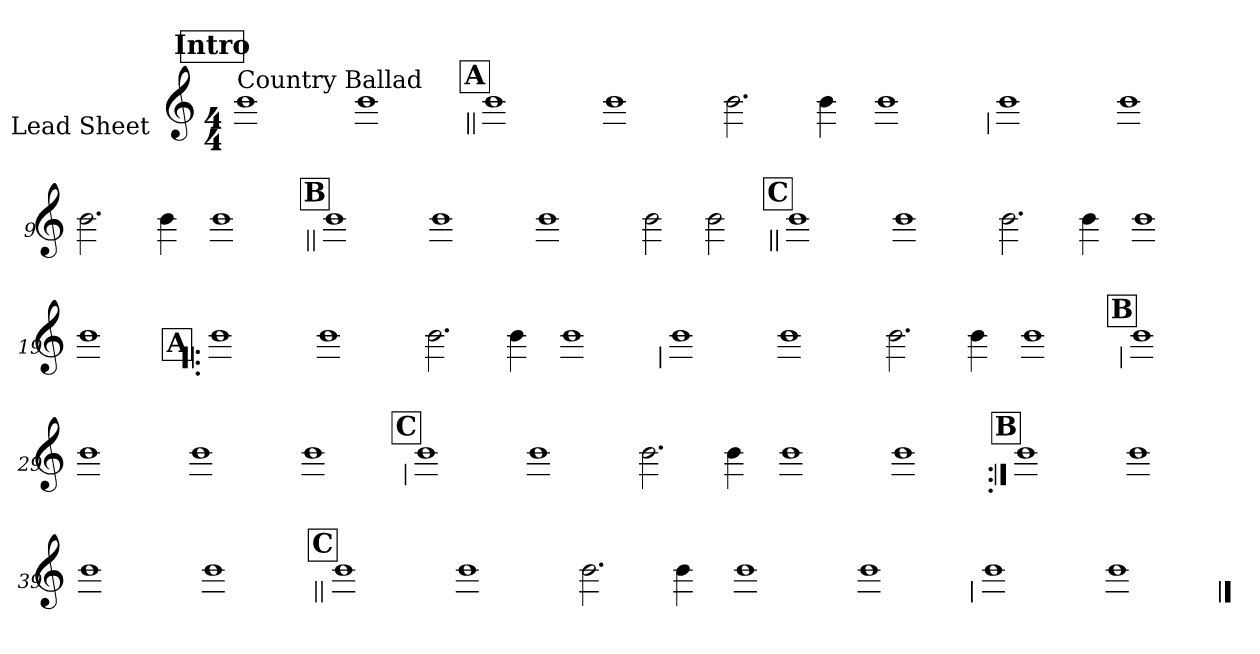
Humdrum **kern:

**kern
*part1
*staff1
*I"Lead Sheet
*stria0
*clefG2
*k[]
*C:
*M4/4
*MM70
!!LO:REH:place=s1:a:t=Intro
=1||
!LO:TX:a:t=Country Ballad
1b
=2-
1b
!!LO:LB:g=z
!!LO:REH:place=s1:a:t=A
=3||
1b
=4-
1b
=5-
2.b
4b
=6-
1b
!!LO:LB:g=z
=7
1b
=8-
1b
=9-
2.b
4b
=10-
1b
!!LO:LB:g=z
!!LO:REH:place=s1:a:t=B
=11||
1b
=12-
1b
=13-
1b
=14-
2b
2b
!!LO:LB:g=z
!!LO:REH:place=s1:a:t=C
=15||
1b
=16-
1b
=17-
2.b
4b
=18-
1b
=19-
1b
!!LO:LB:g=z
!!LO:REH:place=s1:a:t=A
=20!|:
1b
=21-
1b
=22-
2.b
4b
=23-
1b
!!LO:LB:g=z
=24
1b
=25-
1b
=26-
2.b
4b
=27-
1b
!!LO:LB:g=z
!!LO:REH:place=s1:a:t=B
=28
1b
=29-
1b
=30-
1b
=31-
1b
!!LO:LB:g=z
!!LO:REH:place=s1:a:t=C
=32
1b
=33-
1b
=34-
2.b
4b
=35-
1b
=36-
1b
!!LO:LB:g=z
!!LO:REH:place=s1:a:t=B
=37:|!
1b
=38-
1b
=39-
1b
=40-
1b
!!LO:LB:g=z
!!LO:REH:place=s1:a:t=C
=41||
1b
=42-
1b
=43-
2.b
4b
=44-
1b
=45-
1b
!!LO:LB:g=z
=46
1b
=47-
1b
==
*-
